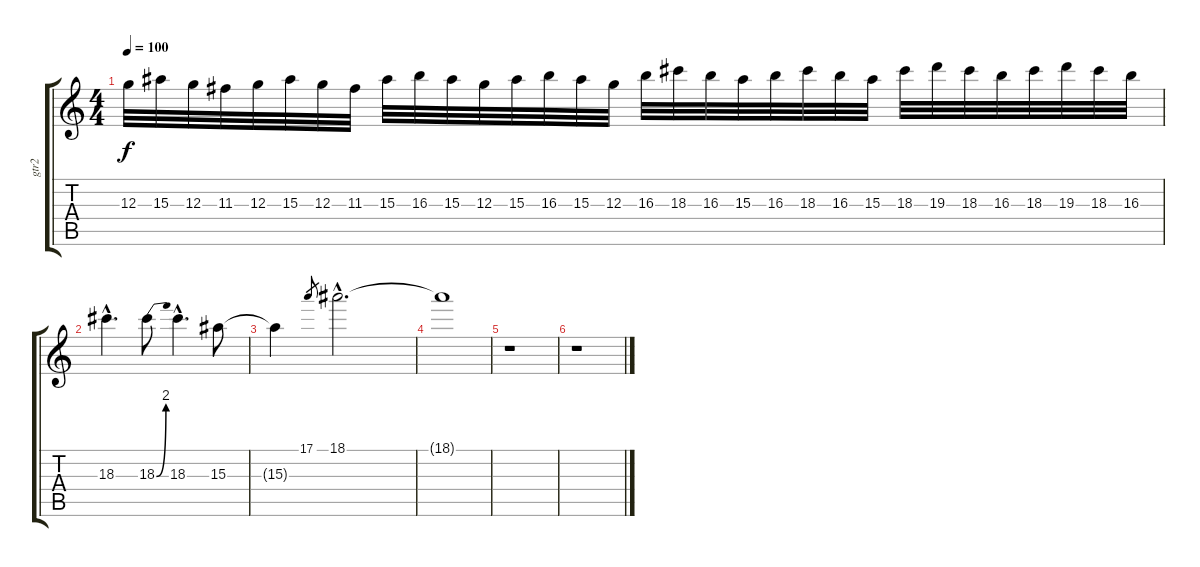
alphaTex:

\track ("gtr2" "gtr2") {instrument distortionguitar}
\staff {score tabs}
\tuning (E4 B3 G3 D3 A2 E2) {hide}
\ts (4 4)
\tempo 100
\clef g2
\ks c
12.3.32{dy f} 15.3.32 12.3.32 11.3.32 12.3.32 15.3.32 12.3.32 11.3.32 15.3.32 16.3.32 15.3.32 12.3.32 15.3.32 16.3.32 15.3.32 12.3.32 16.3.32 18.3.32 16.3.32 15.3.32 16.3.32 18.3.32 16.3.32 15.3.32 18.3.32 19.3.32 18.3.32 16.3.32 18.3.32 19.3.32 18.3.32 16.3.32 |
18.3{hac}.4{d} 18.3{be (bend 0 0 60 8)}.8 18.3{hac}.4{d} 15.3.8 |
15.3{t}.4 17.1.8{gr} 18.1{hac}.2{d} |
18.1{t}.1 |
r.1 |
r.1
